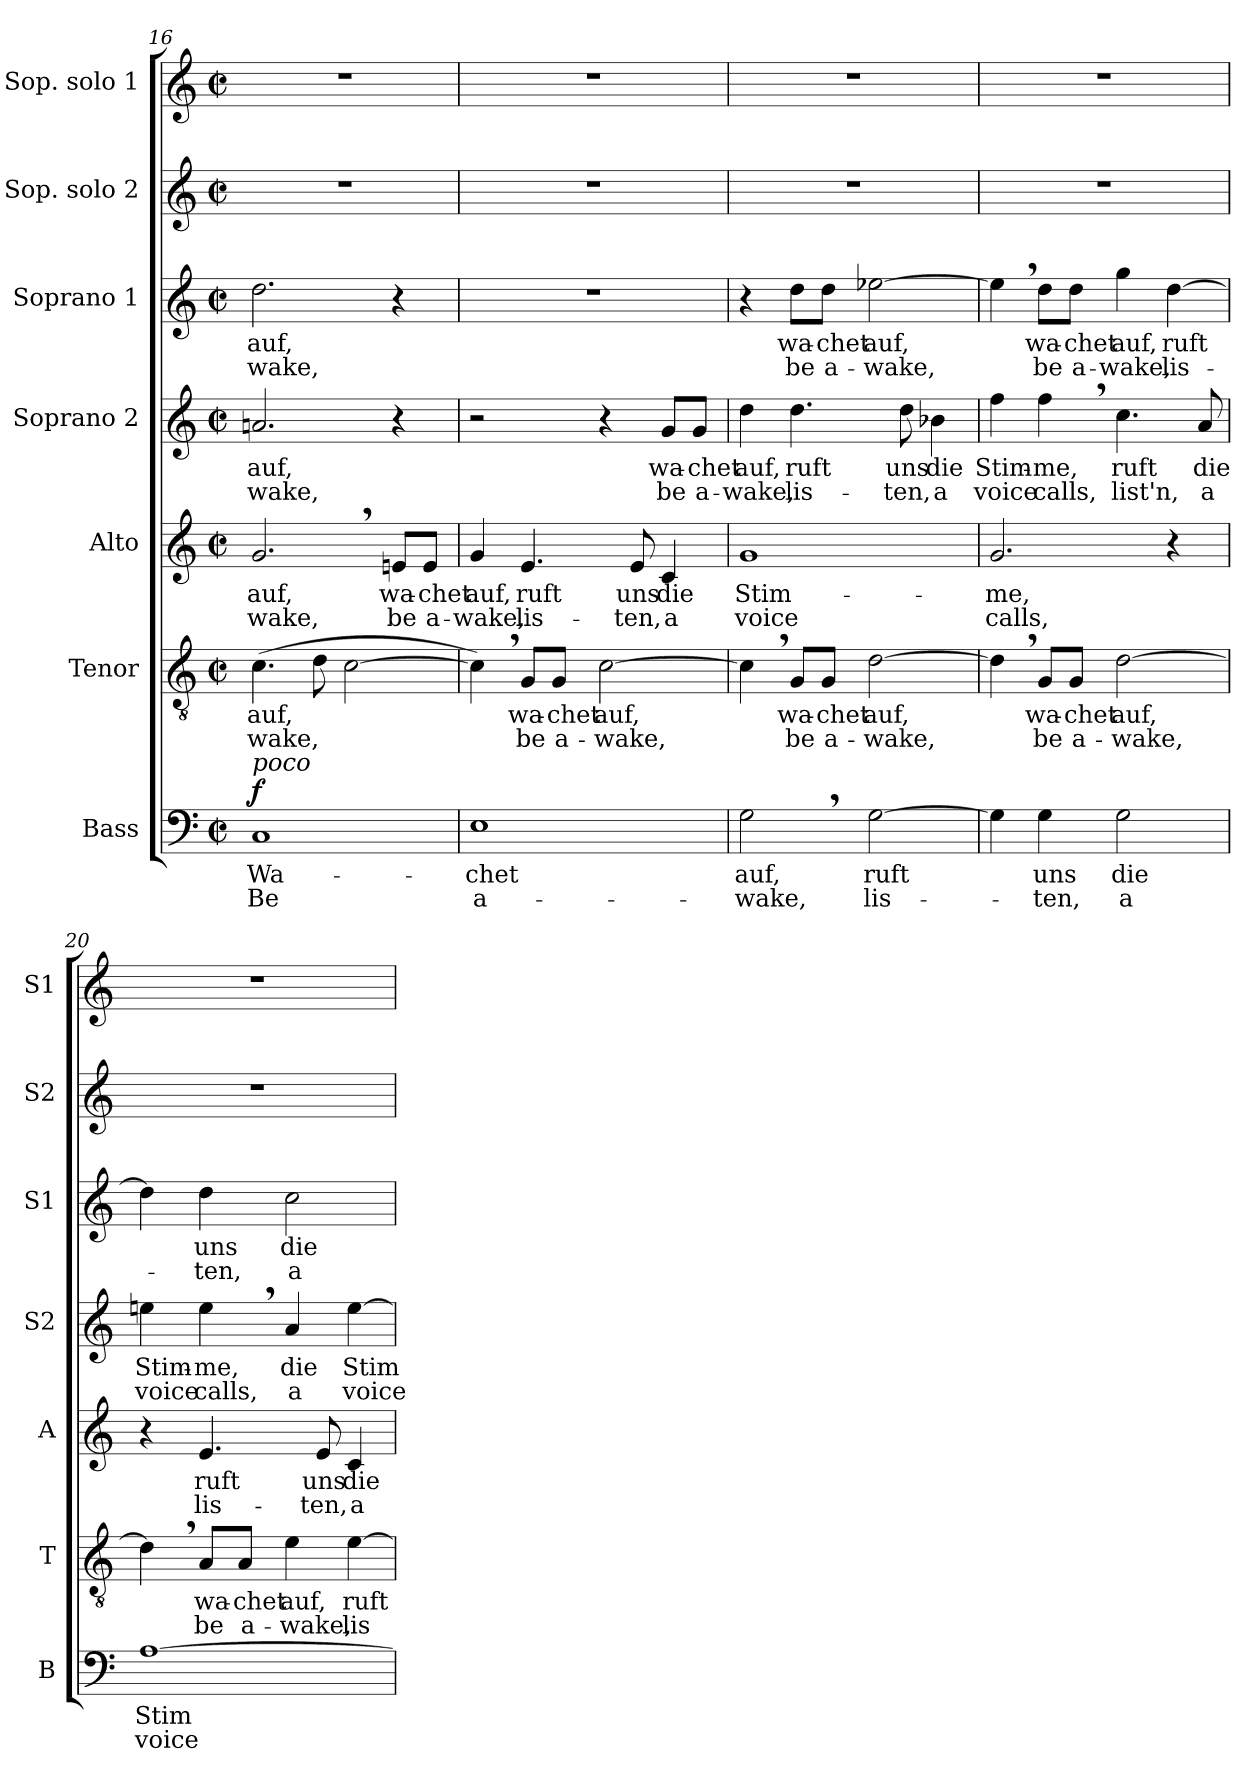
**kern	**text	**text	**dynam	**kern	**text	**text	**kern	**text	**text	**kern	**text	**text	**kern	**text	**text	**kern	**kern
*part7	*part7	*part7	*part7	*part6	*part6	*part6	*part5	*part5	*part5	*part4	*part4	*part4	*part3	*part3	*part3	*part2	*part1
*staff7	*staff7	*staff7	*staff7	*staff6	*staff6	*staff6	*staff5	*staff5	*staff5	*staff4	*staff4	*staff4	*staff3	*staff3	*staff3	*staff2	*staff1
*I"Bass	*	*	*	*I"Tenor	*	*	*I"Alto	*	*	*I"Soprano 2	*	*	*I"Soprano 1	*	*	*I"Sop. solo 2	*I"Sop. solo 1
*I'B	*	*	*	*I'T	*	*	*I'A	*	*	*I'S2	*	*	*I'S1	*	*	*I'S2	*I'S1
*clefF4	*	*	*	*clefGv2	*	*	*clefG2	*	*	*clefG2	*	*	*clefG2	*	*	*clefG2	*clefG2
*k[]	*	*	*	*k[]	*	*	*k[]	*	*	*k[]	*	*	*k[]	*	*	*k[]	*k[]
*C:	*	*	*	*C:	*	*	*C:	*	*	*C:	*	*	*C:	*	*	*C:	*C:
*M2/2	*	*	*	*M2/2	*	*	*M2/2	*	*	*M2/2	*	*	*M2/2	*	*	*M2/2	*M2/2
*met(c|)	*	*	*	*met(c|)	*	*	*met(c|)	*	*	*met(c|)	*	*	*met(c|)	*	*	*met(c|)	*met(c|)
=16	=16	=16	=16	=16	=16	=16	=16	=16	=16	=16	=16	=16	=16	=16	=16	=16	=16
!	!LO:LY:b	!LO:LY:b	!	!	!	!	!	!	!	!	!	!	!	!	!	!	!
!	!	!	!	!	!LO:LY:b	!LO:LY:b	!	!	!	!	!	!	!	!	!	!	!
!	!	!	!	!	!	!	!	!LO:LY:b	!LO:LY:b	!	!	!	!	!	!	!	!
!	!	!	!	!	!	!	!	!	!	!	!LO:LY:b	!LO:LY:b	!	!	!	!	!
!LO:TX:a:i:t=poco	!	!	!	!	!	!	!	!	!	!	!	!	!	!	!	!	!
!	!	!	!LO:DY:a	!	!	!	!	!	!	!	!	!	!	!LO:LY:b	!LO:LY:b	!	!
1C	Wa-	Be	f	(>4.c\	auf,	-wake,	2.g,>/	auf,	-wake,	2.an/	auf,	-wake,	2.dd\	auf,	-wake,	1r	1r
.	.	.	.	8d\	.	.	.	.	.	.	.	.	.	.	.	.	.
.	.	.	.	[2c\	.	.	.	.	.	.	.	.	.	.	.	.	.
!	!	!	!	!	!	!	!	!LO:LY:b	!LO:LY:b	!	!	!	!	!	!	!	!
.	.	.	.	.	.	.	8en/L	wa-	be	4r	.	.	4r	.	.	.	.
!	!	!	!	!	!	!	!	!LO:LY:b	!LO:LY:b	!	!	!	!	!	!	!	!
.	.	.	.	.	.	.	8e/J	-chet	a-	.	.	.	.	.	.	.	.
!!LO:PB:g=z
=17	=17	=17	=17	=17	=17	=17	=17	=17	=17	=17	=17	=17	=17	=17	=17	=17	=17
!	!LO:LY:b	!LO:LY:b	!	!	!	!	!	!	!	!	!	!	!	!	!	!	!
!	!	!	!	!	!	!	!	!LO:LY:b	!LO:LY:b	!	!	!	!	!	!	!	!
1E	-chet	a-	.	4c,>\])	.	.	4g/	auf,	-wake,	2r	.	.	1r	.	.	1r	1r
!	!	!	!	!	!LO:LY:b	!LO:LY:b	!	!	!	!	!	!	!	!	!	!	!
!	!	!	!	!	!	!	!	!LO:LY:b	!LO:LY:b	!	!	!	!	!	!	!	!
.	.	.	.	8G/L	wa-	be	4.e/	ruft	lis-	.	.	.	.	.	.	.	.
!	!	!	!	!	!LO:LY:b	!LO:LY:b	!	!	!	!	!	!	!	!	!	!	!
.	.	.	.	8G/J	-chet	a-	.	.	.	.	.	.	.	.	.	.	.
!	!	!	!	!	!LO:LY:b	!LO:LY:b	!	!	!	!	!	!	!	!	!	!	!
.	.	.	.	[2c\	auf,	-wake,	.	.	.	4r	.	.	.	.	.	.	.
!	!	!	!	!	!	!	!	!LO:LY:b	!LO:LY:b	!	!	!	!	!	!	!	!
.	.	.	.	.	.	.	8e/	uns	-ten,	.	.	.	.	.	.	.	.
!	!	!	!	!	!	!	!	!LO:LY:b	!LO:LY:b	!	!	!	!	!	!	!	!
!	!	!	!	!	!	!	!	!	!	!	!LO:LY:b	!LO:LY:b	!	!	!	!	!
.	.	.	.	.	.	.	4c/	die	a	8g/L	wa-	be	.	.	.	.	.
!	!	!	!	!	!	!	!	!	!	!	!LO:LY:b	!LO:LY:b	!	!	!	!	!
.	.	.	.	.	.	.	.	.	.	8g/J	-chet	a-	.	.	.	.	.
=18	=18	=18	=18	=18	=18	=18	=18	=18	=18	=18	=18	=18	=18	=18	=18	=18	=18
!	!LO:LY:b	!LO:LY:b	!	!	!	!	!	!	!	!	!	!	!	!	!	!	!
!	!	!	!	!	!	!	!	!LO:LY:b	!LO:LY:b	!	!	!	!	!	!	!	!
!	!	!	!	!	!	!	!	!	!	!	!LO:LY:b	!LO:LY:b	!	!	!	!	!
2G,>\	auf,	-wake,	.	4c,>\]	.	.	1g	Stim-	voice	4dd\	auf,	-wake,	4r	.	.	1r	1r
!	!	!	!	!	!LO:LY:b	!LO:LY:b	!	!	!	!	!	!	!	!	!	!	!
!	!	!	!	!	!	!	!	!	!	!	!LO:LY:b	!LO:LY:b	!	!	!	!	!
!	!	!	!	!	!	!	!	!	!	!	!	!	!	!LO:LY:b	!LO:LY:b	!	!
.	.	.	.	8G/L	wa-	be	.	.	.	4.dd\	ruft	lis-	8dd\L	wa-	be	.	.
!	!	!	!	!	!LO:LY:b	!LO:LY:b	!	!	!	!	!	!	!	!	!	!	!
!	!	!	!	!	!	!	!	!	!	!	!	!	!	!LO:LY:b	!LO:LY:b	!	!
.	.	.	.	8G/J	-chet	a-	.	.	.	.	.	.	8dd\J	-chet	a-	.	.
!	!LO:LY:b	!LO:LY:b	!	!	!	!	!	!	!	!	!	!	!	!	!	!	!
!	!	!	!	!	!LO:LY:b	!LO:LY:b	!	!	!	!	!	!	!	!	!	!	!
!	!	!	!	!	!	!	!	!	!	!	!	!	!	!LO:LY:b	!LO:LY:b	!	!
[2G\	ruft	lis-	.	[2d\	auf,	-wake,	.	.	.	.	.	.	[2ee-X\	auf,	-wake,	.	.
!	!	!	!	!	!	!	!	!	!	!	!LO:LY:b	!LO:LY:b	!	!	!	!	!
.	.	.	.	.	.	.	.	.	.	8dd\	uns	-ten,	.	.	.	.	.
!	!	!	!	!	!	!	!	!	!	!	!LO:LY:b	!LO:LY:b	!	!	!	!	!
.	.	.	.	.	.	.	.	.	.	4b-X\	die	a	.	.	.	.	.
=19	=19	=19	=19	=19	=19	=19	=19	=19	=19	=19	=19	=19	=19	=19	=19	=19	=19
!	!	!	!	!	!	!	!	!LO:LY:b	!LO:LY:b	!	!	!	!	!	!	!	!
!	!	!	!	!	!	!	!	!	!	!	!LO:LY:b	!LO:LY:b	!	!	!	!	!
4G\]	.	.	.	4d,>\]	.	.	2.g/	-me,	calls,	4ff\	Stim-	voice	4ee-,>\]	.	.	1r	1r
!	!LO:LY:b	!LO:LY:b	!	!	!	!	!	!	!	!	!	!	!	!	!	!	!
!	!	!	!	!	!LO:LY:b	!LO:LY:b	!	!	!	!	!	!	!	!	!	!	!
!	!	!	!	!	!	!	!	!	!	!	!LO:LY:b	!LO:LY:b	!	!	!	!	!
!	!	!	!	!	!	!	!	!	!	!	!	!	!	!LO:LY:b	!LO:LY:b	!	!
4G\	uns	-ten,	.	8G/L	wa-	be	.	.	.	4ff,>\	-me,	calls,	8dd\L	wa-	be	.	.
!	!	!	!	!	!LO:LY:b	!LO:LY:b	!	!	!	!	!	!	!	!	!	!	!
!	!	!	!	!	!	!	!	!	!	!	!	!	!	!LO:LY:b	!LO:LY:b	!	!
.	.	.	.	8G/J	-chet	a-	.	.	.	.	.	.	8dd\J	-chet	a-	.	.
!	!LO:LY:b	!LO:LY:b	!	!	!	!	!	!	!	!	!	!	!	!	!	!	!
!	!	!	!	!	!LO:LY:b	!LO:LY:b	!	!	!	!	!	!	!	!	!	!	!
!	!	!	!	!	!	!	!	!	!	!	!LO:LY:b	!LO:LY:b	!	!	!	!	!
!	!	!	!	!	!	!	!	!	!	!	!	!	!	!LO:LY:b	!LO:LY:b	!	!
2G\	die	a	.	[2d\	auf,	-wake,	.	.	.	4.cc\	ruft	list'n,	4gg\	auf,	-wake,	.	.
!	!	!	!	!	!	!	!	!	!	!	!	!	!	!LO:LY:b	!LO:LY:b	!	!
.	.	.	.	.	.	.	4r	.	.	.	.	.	[4dd\	ruft	lis-	.	.
!	!	!	!	!	!	!	!	!	!	!	!LO:LY:b	!LO:LY:b	!	!	!	!	!
.	.	.	.	.	.	.	.	.	.	8a/	die	a	.	.	.	.	.
=20	=20	=20	=20	=20	=20	=20	=20	=20	=20	=20	=20	=20	=20	=20	=20	=20	=20
!	!LO:LY:b	!LO:LY:b	!	!	!	!	!	!	!	!	!	!	!	!	!	!	!
!	!	!	!	!	!	!	!	!	!	!	!LO:LY:b	!LO:LY:b	!	!	!	!	!
[1A	Stim-	voice	.	4d,>\]	.	.	4r	.	.	4een\	Stim-	voice	4dd\]	.	.	1r	1r
!	!	!	!	!	!LO:LY:b	!LO:LY:b	!	!	!	!	!	!	!	!	!	!	!
!	!	!	!	!	!	!	!	!LO:LY:b	!LO:LY:b	!	!	!	!	!	!	!	!
!	!	!	!	!	!	!	!	!	!	!	!LO:LY:b	!LO:LY:b	!	!	!	!	!
!	!	!	!	!	!	!	!	!	!	!	!	!	!	!LO:LY:b	!LO:LY:b	!	!
.	.	.	.	8A/L	wa-	be	4.e/	ruft	lis-	4ee,>\	-me,	calls,	4dd\	uns	-ten,	.	.
!	!	!	!	!	!LO:LY:b	!LO:LY:b	!	!	!	!	!	!	!	!	!	!	!
.	.	.	.	8A/J	-chet	a-	.	.	.	.	.	.	.	.	.	.	.
!	!	!	!	!	!LO:LY:b	!LO:LY:b	!	!	!	!	!	!	!	!	!	!	!
!	!	!	!	!	!	!	!	!	!	!	!LO:LY:b	!LO:LY:b	!	!	!	!	!
!	!	!	!	!	!	!	!	!	!	!	!	!	!	!LO:LY:b	!LO:LY:b	!	!
.	.	.	.	4e\	auf,	-wake,	.	.	.	4a/	die	a	2cc\	die	a	.	.
!	!	!	!	!	!	!	!	!LO:LY:b	!LO:LY:b	!	!	!	!	!	!	!	!
.	.	.	.	.	.	.	8e/	uns	-ten,	.	.	.	.	.	.	.	.
!	!	!	!	!	!LO:LY:b	!LO:LY:b	!	!	!	!	!	!	!	!	!	!	!
!	!	!	!	!	!	!	!	!LO:LY:b	!LO:LY:b	!	!	!	!	!	!	!	!
!	!	!	!	!	!	!	!	!	!	!	!LO:LY:b	!LO:LY:b	!	!	!	!	!
.	.	.	.	[4e\	ruft	lis-	4c/	die	a	[4ee\	Stim-	voice	.	.	.	.	.
=	=	=	=	=	=	=	=	=	=	=	=	=	=	=	=	=	=
*-	*-	*-	*-	*-	*-	*-	*-	*-	*-	*-	*-	*-	*-	*-	*-	*-	*-
